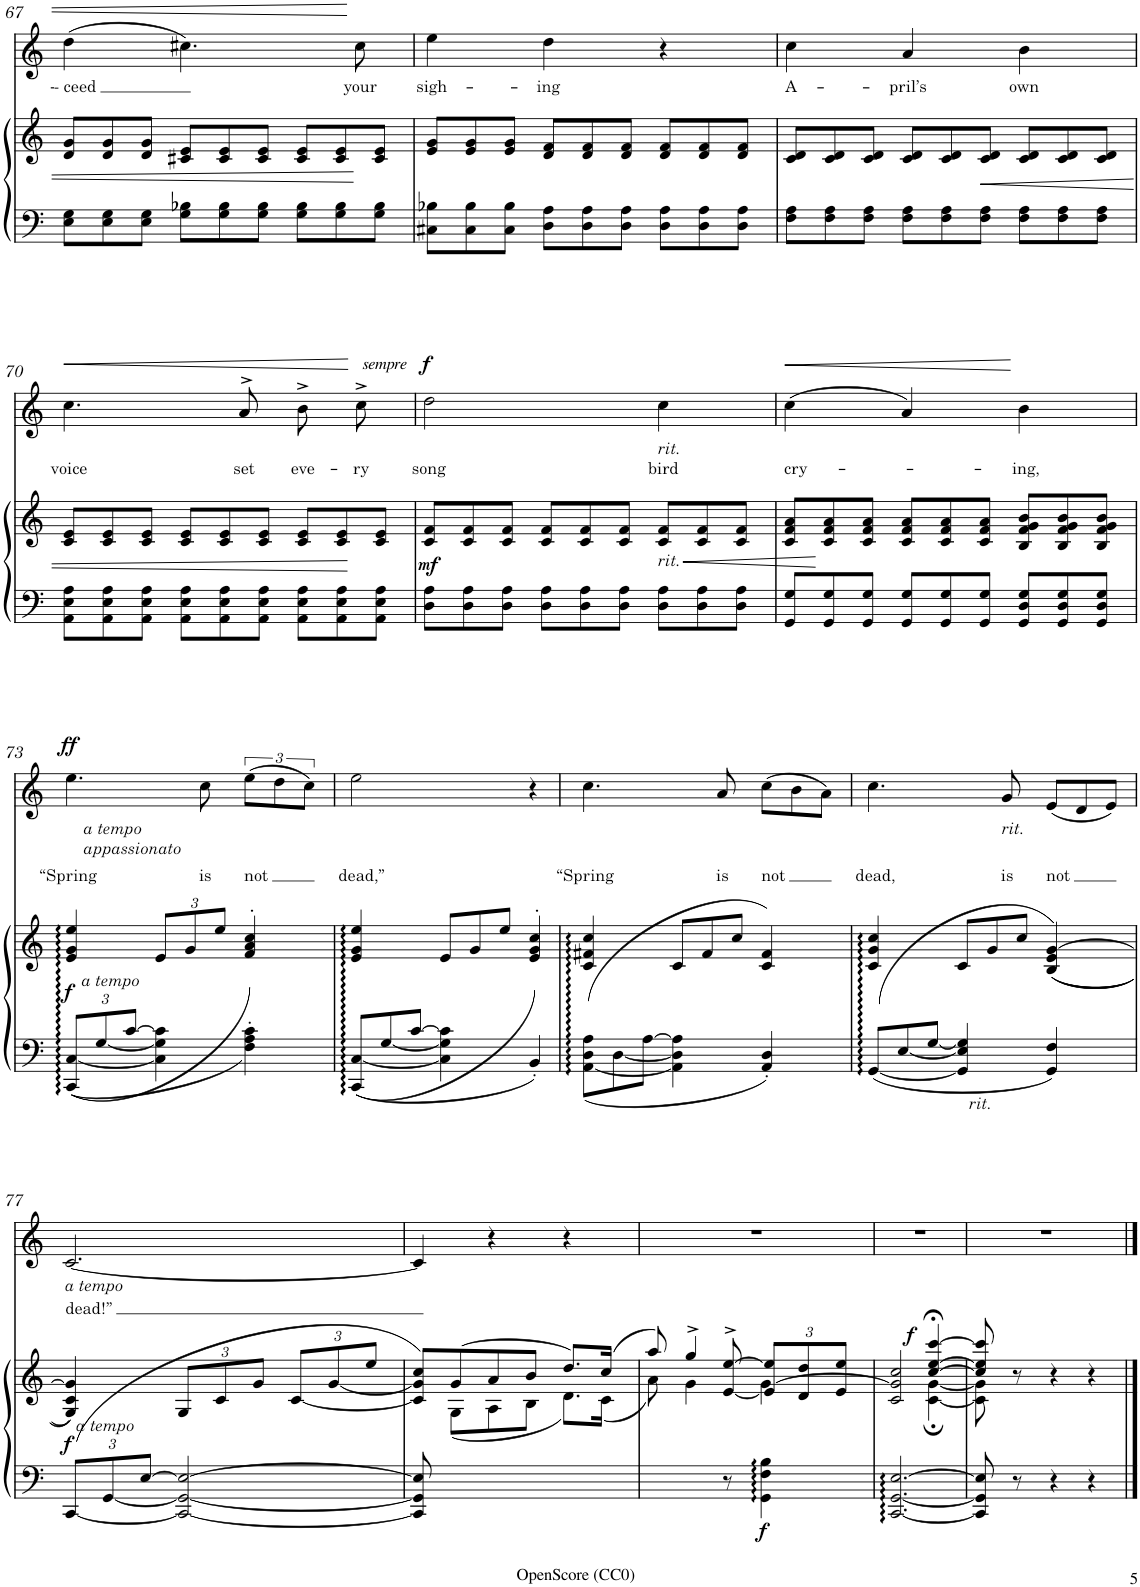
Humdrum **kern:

**kern	**kern	**dynam	**kern	**text	**dynam
*part2	*part2	*part2	*part1	*part1	*part1
*staff3	*staff2	*staff2/3	*staff1	*staff1	*staff1
*I"Piano	*	*	*I"Voice	*	*
*I'Pno	*	*	*	*	*
!!LO:PB:g=z
*clefF4	*clefG2	*	*clefG2	*	*
*k[]	*k[]	*	*k[]	*	*
*M3/4	*M3/4	*	*M3/4	*	*
*Xbrackettup	*Xbrackettup	*	*	*	*
=67	=67	=67	=67	=67	=67
!	!	!	!	!LO:LY:b	!
12E\ 12G\L	12d/ 12g/L	.	(4dd\	-- ceed	.
12E\ 12G\	12d/ 12g/	.	.	.	.
12E\ 12G\J	12d/ 12g/J	.	.	.	.
12G\ 12B-X\L	12c#X/ 12e/L	.	4.cc#X\)	.	.
12G\ 12B-\	12c#/ 12e/	.	.	.	.
12G\ 12B-\J	12c#/ 12e/J	.	.	.	.
12G\ 12B-\L	12c#/ 12e/L	.	.	.	.
12G\ 12B-\	12c#/ 12e/	.	.	.	.
!	!	!	!	!LO:LY:b	!
.	.	.	8cc#\	your	.
12G\ 12B-\J	12c#/ 12e/J	.	.	.	.
=68	=68	=68	=68	=68	=68
!	!	!	!	!LO:LY:b	!
12C#X\ 12B-X\L	12e/ 12g/L	.	4ee\	sigh-	.
12C#\ 12B-\	12e/ 12g/	.	.	.	.
12C#\ 12B-\J	12e/ 12g/J	.	.	.	.
!	!	!	!	!LO:LY:b	!
12D\ 12A\L	12d/ 12f/L	.	4dd\	-ing	.
12D\ 12A\	12d/ 12f/	.	.	.	.
12D\ 12A\J	12d/ 12f/J	.	.	.	.
12D\ 12A\L	12d/ 12f/L	.	4r	.	.
12D\ 12A\	12d/ 12f/	.	.	.	.
12D\ 12A\J	12d/ 12f/J	.	.	.	.
=69	=69	=69	=69	=69	=69
!	!	!	!	!LO:LY:b	!
12F\ 12A\L	12c/ 12d/L	.	4cc\	A-	.
12F\ 12A\	12c/ 12d/	.	.	.	.
12F\ 12A\J	12c/ 12d/J	.	.	.	.
!	!	!	!	!LO:LY:b	!
12F\ 12A\L	12c/ 12d/L	.	4a/	-pril’s	.
12F\ 12A\	12c/ 12d/	.	.	.	.
!	!	!LO:HP:b	!	!	!
12F\ 12A\J	12c/ 12d/J	<	.	.	.
!	!	!	!	!LO:LY:b	!
12F\ 12A\L	12c/ 12d/L	.	4b\	own	.
12F\ 12A\	12c/ 12d/	.	.	.	.
12F\ 12A\J	12c/ 12d/J	.	.	.	.
!!LO:LB:g=z
=70	=70	=70	=70	=70	=70
!	!	!	!	!LO:LY:b	!LO:HP:b
12AA\ 12E\ 12A\L	12c/ 12e/L	.	4.cc\	voice	<
12AA\ 12E\ 12A\	12c/ 12e/	.	.	.	.
12AA\ 12E\ 12A\J	12c/ 12e/J	.	.	.	.
12AA\ 12E\ 12A\L	12c/ 12e/L	.	.	.	.
12AA\ 12E\ 12A\	12c/ 12e/	.	.	.	.
!	!	!	!	!LO:LY:b	!
.	.	.	8a^>/	set	.
12AA\ 12E\ 12A\J	12c/ 12e/J	.	.	.	.
!	!	!	!	!LO:LY:b	!
12AA\ 12E\ 12A\L	12c/ 12e/L	.	8b^\	eve-	.
12AA\ 12E\ 12A\	12c/ 12e/	.	.	.	.
!	!	!	!	!LO:LY:b	!
.	.	.	8cc^\	-ry	[
12AA\ 12E\ 12A\J	12c/ 12e/J	[	.	.	.
=71	=71	=71	=71	=71	=71
!	!	!LO:DY:b	!	!LO:LY:b	!LO:DY:a
!	!	!	!	!	!LO:DY:n=1:a
12D\ 12A\L	12c/ 12f/L	mf	2dd\	song	other-dynamics f
12D\ 12A\	12c/ 12f/	.	.	.	.
12D\ 12A\J	12c/ 12f/J	.	.	.	.
12D\ 12A\L	12c/ 12f/L	.	.	.	.
12D\ 12A\	12c/ 12f/	.	.	.	.
12D\ 12A\J	12c/ 12f/J	.	.	.	.
!	!	!	!LO:TX:b:i:t=rit.	!	!
!	!LO:TX:b:i:t=rit.	!	!	!	!
!	!	!LO:HP:b	!	!LO:LY:b	!
12D\ 12A\L	12c/ 12f/L	<	4cc\	bird	.
12D\ 12A\	12c/ 12f/	.	.	.	.
12D\ 12A\J	12c/ 12f/J	.	.	.	.
=72	=72	=72	=72	=72	=72
!	!	!	!	!LO:LY:b	!LO:HP:b
12GG/ 12G/L	12c/ 12f/ 12a/L	.	(4cc\	cry-	<
12GG/ 12G/	12c/ 12f/ 12a/	[	.	.	.
12GG/ 12G/J	12c/ 12f/ 12a/J	.	.	.	.
12GG/ 12G/L	12c/ 12f/ 12a/L	.	4a/)	.	.
12GG/ 12G/	12c/ 12f/ 12a/	.	.	.	.
12GG/ 12G/J	12c/ 12f/ 12a/J	.	.	.	.
!	!	!	!	!LO:LY:b	!
12GG/ 12D/ 12G/L	12B/ 12f/ 12g/ 12b/L	.	4b\	-ing,	[
12GG/ 12D/ 12G/	12B/ 12f/ 12g/ 12b/	.	.	.	.
12GG/ 12D/ 12G/J	12B/ 12f/ 12g/ 12b/J	.	.	.	.
!!LO:LB:g=z
=73	=73	=73	=73	=73	=73
!	!	!	!LO:TX:b:i:t=a tempo	!	!
!	!	!	!LO:TX:b:t=appassionato	!	!
!	!LO:TX:b:i:t=a tempo	!	!	!	!
!	!	!LO:DY:b	!	!LO:LY:b	!LO:DY:a
12CC/ [<12C/L	4e/ 4g/ 4ee/	f	4.ee\	“Spring	ff
[<12G/	.	.	.	.	.
[12c/J	.	.	.	.	.
4C\] 4G\] 4c\]	12e/L	.	.	.	.
.	12g/	.	.	.	.
!	!	!	!	!LO:LY:b	!
.	.	.	8cc\	is	.
.	12ee/J	.	.	.	.
!	!	!	!	!LO:LY:b	!
4F\' 4A\' 4c\'	(4f/'> 4a/'> 4cc/'>	.	(12ee\L	not	.
.	.	.	12dd\	.	.
.	.	.	12cc\J)	.	.
=74	=74	=74	=74	=74	=74
!	!	!	!	!LO:LY:b	!
12CC/ [<12C/L	4e/ 4g/ 4ee/	.	2ee\	dead,”	.
[<12G/	.	.	.	.	.
[12c/J	.	.	.	.	.
4C\] 4G\] 4c\]	12e/L	.	.	.	.
.	12g/	.	.	.	.
.	12ee/J	.	.	.	.
4BB'/	(4e/'> 4g/'> 4cc/'>	.	4r	.	.
=75	=75	=75	=75	=75	=75
*brackettup	*	*	*	*	*
!	!	!	!	!LO:LY:b	!
[12AA\ 12D\ 12A\L	4c/ 4f#X/ 4cc/	.	4.cc\	“Spring	.
[<12D\	.	.	.	.	.
[12A\J	.	.	.	.	.
4AA\] 4D\] 4A\]	12c/L	.	.	.	.
.	12f#/	.	.	.	.
!	!	!	!	!LO:LY:b	!
.	.	.	8a/	is	.
.	12cc/J	.	.	.	.
*	*	*	*Xbrackettup	*	*
!	!	!	!	!LO:LY:b	!
4AA/' 4D/'	(4c/ 4f#/	.	(12cc\L	not	.
.	.	.	12b\	.	.
.	.	.	12a\J)	.	.
=76	=76	=76	=76	=76	=76
!	!	!	!	!LO:LY:b	!
[12GG/L	4c/ 4g/ 4cc/	.	4.cc\	dead,	.
[12E/	.	.	.	.	.
[12G/J	.	.	.	.	.
!LO:TX:b:i:t=rit.	!	!	!	!	!
4GG/] 4E/] 4G/]	12c/L	.	.	.	.
.	12g/	.	.	.	.
!	!	!	!LO:TX:b:i:t=rit.	!	!
!	!	!	!	!LO:LY:b	!
.	.	.	8g/	is	.
.	12cc/J	.	.	.	.
!	!	!	!	!LO:LY:b	!
4GG/ 4F/	((<(4B/ 4e/ [4g/	.	(12e/L	not	.
.	.	.	12d/	.	.
.	.	.	12e/J)	.	.
!!LO:LB:g=z
=77	=77	=77	=77	=77	=77
*Xbrackettup	*	*	*	*	*
!	!	!	!LO:TX:b:i:t=a tempo	!	!
!	!LO:TX:b:i:t=a tempo	!	!	!	!
!	!	!LO:DY:b	!	!LO:LY:b	!
(>[12CC/L	4G/ 4c/ 4g/]))	f	[2.c/	dead!”	.
[12GG/	.	.	.	.	.
[>12E/J	.	.	.	.	.
2CC/_ 2GG/_ 2E/_	12G/L	.	.	.	.
.	12c/	.	.	.	.
.	12g/J	.	.	.	.
.	[12c/L	.	.	.	.
.	[12g/	.	.	.	.
.	12ee/J	.	.	.	.
=78	=78	=78	=78	=78	=78
*	*^	*	*	*	*
8CC/] 8GG/] 8E/]	8c/] 8g/] 8cc/L)	8ryy	.	4c/]	.	.
2ryy	(>8g/	(<8G\L	.	.	.	.
.	8a/	8A\	.	4r	.	.
.	8b/J	8B\J	.	.	.	.
.	8.dd/L)	8.d\L)	.	4r	.	.
8ryy	.	.	.	.	.	.
.	(>16cc/Jk	(<16c\Jk	.	.	.	.
=79	=79	=79	=79	=79	=79	=79
*	*	*^	*	*	*	*
4.ryy	8aa/)	2ryy	8a\)	.	2.r	.	.
.	4gg^>/	.	4g\	.	.	.	.
8r	[<8e/^> [8ee/^>	.	4.ryy	.	.	.	.
!	!	!	!	!LO:DY:b=2	!	!	!
4GG\ 4F\ 4B\	12e/] 12ee/]L	[>4g\	.	f	.	.	.
.	12d/ 12dd/	.	.	.	.	.	.
.	12e/ 12ee/J	.	.	.	.	.	.
*	*	*v	*v	*	*	*	*
=80	=80	=80	=80	=80	=80	=80
[2.CC/ [2.GG/ [2.E/	2c/ 2g/] 2cc/	2ryy	.	2.r	.	.
!	!	!	!LO:DY:a	!	!	!
.	[4cc/;< [4ee/;< [4ccc/;<	[4c\; [4g\;	f	.	.	.
=81	=81	=81	=81	=81	=81	=81
8CC/] 8GG/] 8E/]	8cc/] 8ee/] 8ccc/]	8c\] 8g\]	.	2.r	.	.
8r	8r	8ryy	.	.	.	.
4r	4r	4ryy	.	.	.	.
4r	4r	4ryy	.	.	.	.
*	*v	*v	*	*	*	*
==	==	==	==	==	==
*-	*-	*-	*-	*-	*-
